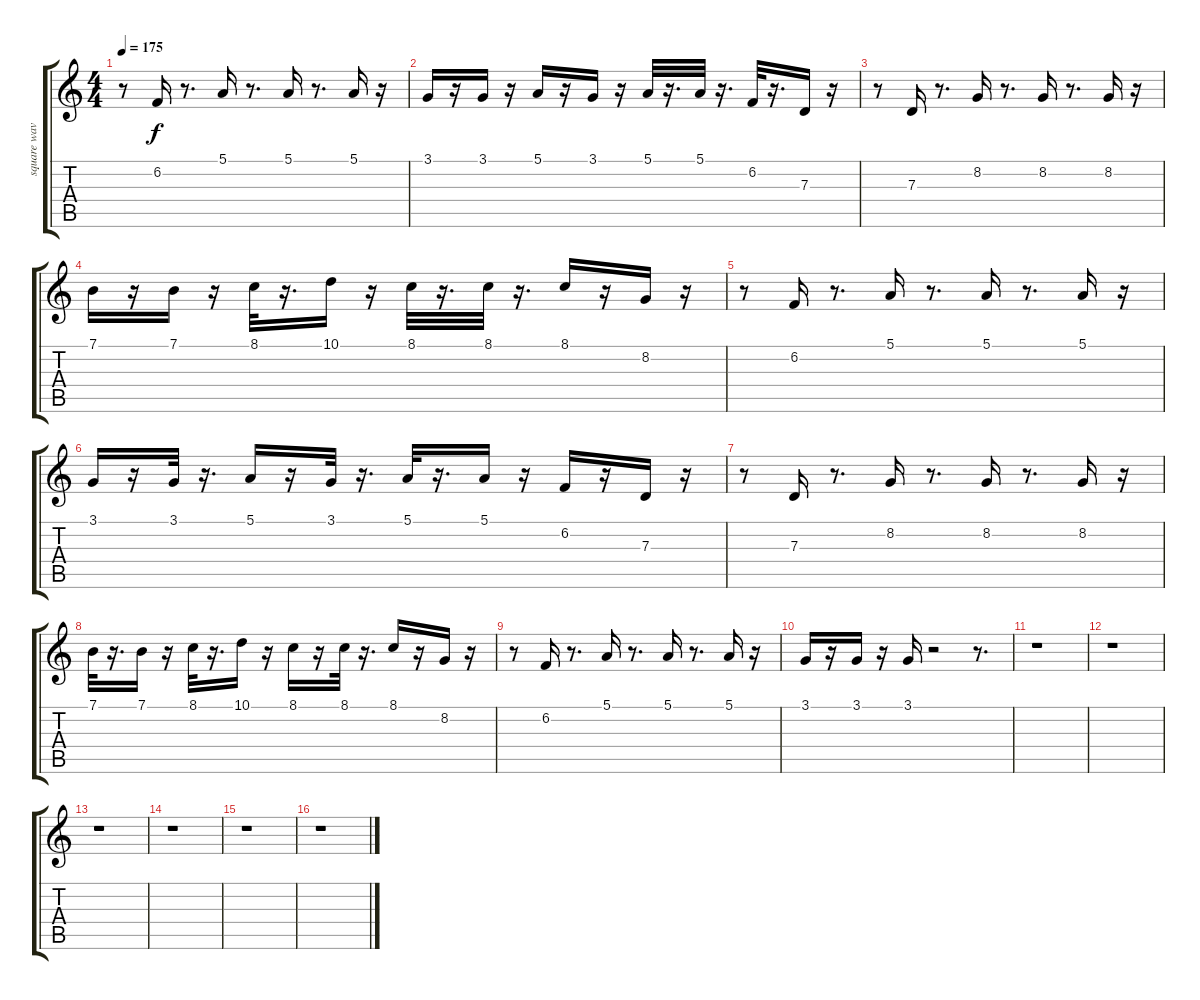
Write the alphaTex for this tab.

\track ("square wave" "square wav") {instrument lead1square}
\staff {score tabs}
\tuning (E4 B3 G3 D3 A2 E2) {hide}
\ts (4 4)
\tempo 175
\clef g2
\ks c
r.8{dy f} 6.2.16 r.8{d} 5.1.16 r.8{d} 5.1.16 r.8{d} 5.1.16 r.16 |
3.1.16 r.16 3.1.16 r.16 5.1.16 r.16 3.1.16 r.16 5.1.32 r.16{d} 5.1.32 r.16{d} 6.2.32 r.16{d} 7.3.16 r.16 |
r.8 7.3.16 r.8{d} 8.2.16 r.8{d} 8.2.16 r.8{d} 8.2.16 r.16 |
7.1.16 r.16 7.1.16 r.16 8.1.32 r.16{d} 10.1.16 r.16 8.1.32 r.16{d} 8.1.32 r.16{d} 8.1.16 r.16 8.2.16 r.16 |
r.8 6.2.16 r.8{d} 5.1.16 r.8{d} 5.1.16 r.8{d} 5.1.16 r.16 |
3.1.16 r.16 3.1.32 r.16{d} 5.1.16 r.16 3.1.32 r.16{d} 5.1.32 r.16{d} 5.1.16 r.16 6.2.16 r.16 7.3.16 r.16 |
r.8 7.3.16 r.8{d} 8.2.16 r.8{d} 8.2.16 r.8{d} 8.2.16 r.16 |
7.1.32 r.16{d} 7.1.16 r.16 8.1.32 r.16{d} 10.1.16 r.16 8.1.16 r.16 8.1.32 r.16{d} 8.1.16 r.16 8.2.16 r.16 |
r.8 6.2.16 r.8{d} 5.1.16 r.8{d} 5.1.16 r.8{d} 5.1.16 r.16 |
3.1.16 r.16 3.1.16 r.16 3.1.16 r.2 r.8{d} |
r.1 |
r.1 |
r.1 |
r.1 |
r.1 |
r.1
